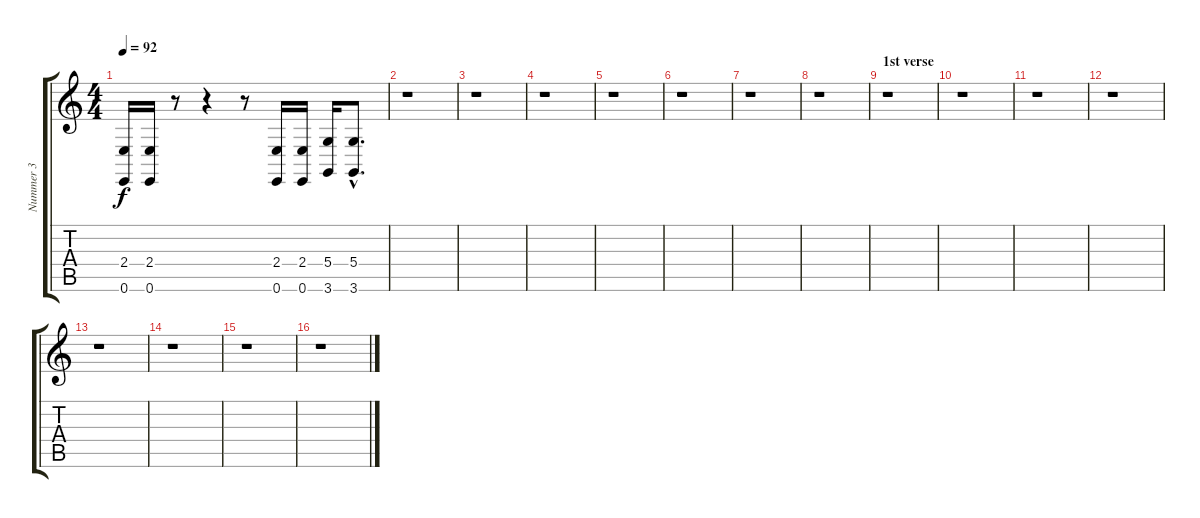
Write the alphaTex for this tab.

\track ("Nummer 3" "Nummer 3") {instrument altosax}
\staff {score tabs}
\tuning (E4 B3 G3 D3 A2 E2) {hide}
\ts (4 4)
\tempo 92
\clef g2
\ks c
(2.4 0.6).16{dy f} (2.4 0.6).16 r.8 r.4 r.8 (2.4 0.6).16 (2.4 0.6).16 (5.4 3.6).16 (5.4{hac} 3.6{hac}).8{d} |
r.1 |
r.1 |
r.1 |
r.1 |
r.1 |
r.1 |
r.1 |
\section ("" "1st verse")
r.1 |
r.1 |
r.1 |
r.1 |
r.1 |
r.1 |
r.1 |
r.1
